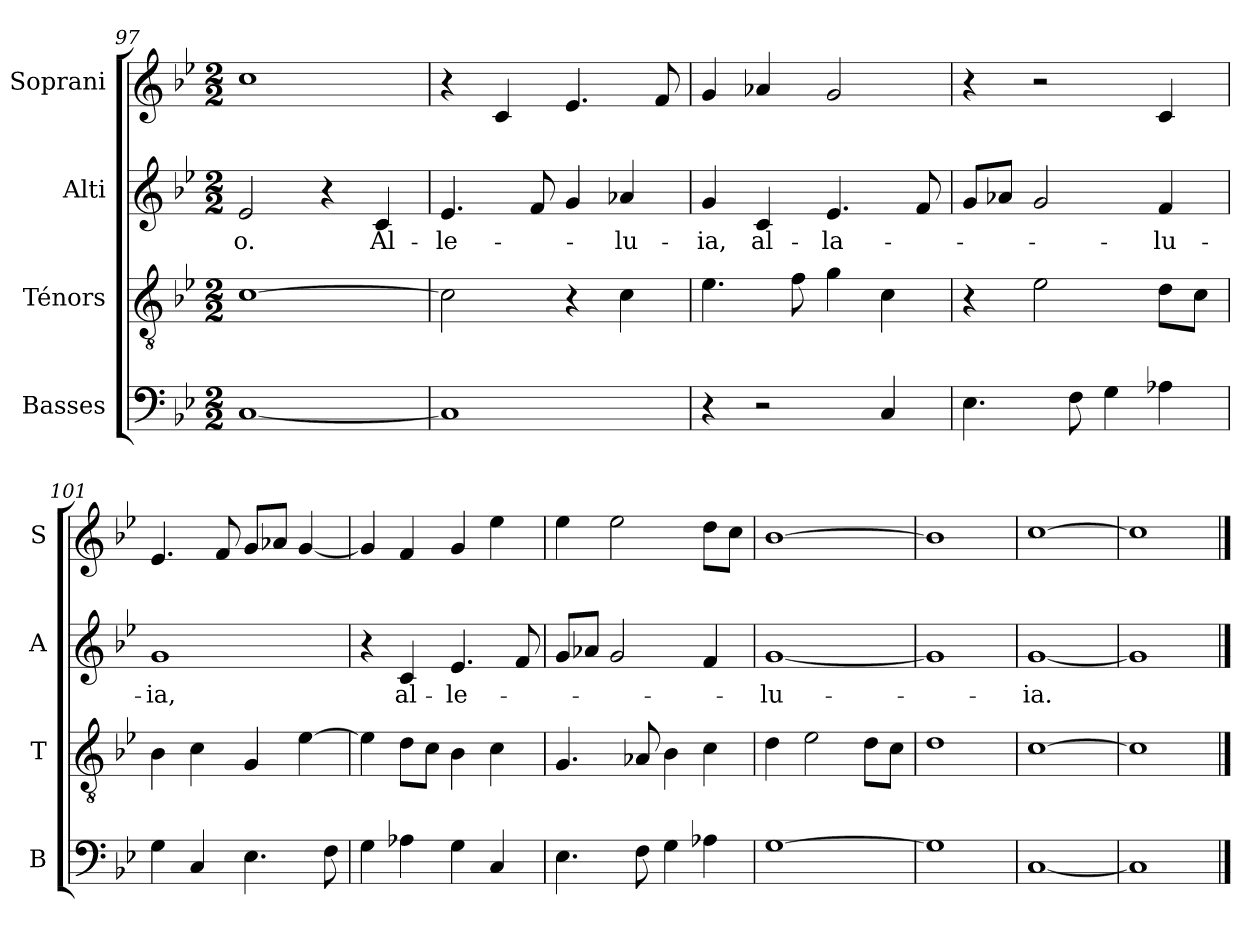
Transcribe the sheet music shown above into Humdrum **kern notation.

**kern	**kern	**kern	**text	**kern
*part4	*part3	*part2	*part2	*part1
*staff4	*staff3	*staff2	*staff2	*staff1
*I"Basses	*I"Ténors	*I"Alti	*	*I"Soprani
*I'B	*I'T	*I'A	*	*I'S
*clefF4	*clefGv2	*clefG2	*	*clefG2
*	*ITrd-7c-12	*	*	*
*k[b-e-]	*k[b-e-]	*k[b-e-]	*	*k[b-e-]
*M2/2	*M2/2	*M2/2	*	*M2/2
=97	=97	=97	=97	=97
!	!	!	!LO:LY:b	!
[1C	[1cc	2e-/	-o.	1cc
.	.	4r	.	.
!	!	!	!LO:LY:b	!
.	.	4c/	Al-	.
!!LO:LB:g=z
=98	=98	=98	=98	=98
!	!	!	!LO:LY:b	!
1C]	2cc\]	4.e-/	-le-	4r
.	.	.	.	4c/
.	.	8f/	.	.
.	4r	4g/	.	4.e-/
!	!	!	!LO:LY:b	!
.	4cc\	4a-X/	-lu-	.
.	.	.	.	8f/
=99	=99	=99	=99	=99
!	!	!	!LO:LY:b	!
4r	4.ee-\	4g/	-ia,	4g/
!	!	!	!LO:LY:b	!
2r	.	4c/	al-	4a-X/
.	8ff\	.	.	.
!	!	!	!LO:LY:b	!
.	4gg\	4.e-/	-la-	2g/
4C/	4cc\	.	.	.
.	.	8f/	.	.
=100	=100	=100	=100	=100
4.E-\	4r	8g/L	.	4r
.	.	8a-X/J	.	.
.	2ee-\	2g/	.	2r
8F\	.	.	.	.
4G\	.	.	.	.
!	!	!	!LO:LY:b	!
4A-X\	8dd\L	4f/	-lu-	4c/
.	8cc\J	.	.	.
=101	=101	=101	=101	=101
!	!	!	!LO:LY:b	!
4G\	4b-\	1g	-ia,	4.e-/
4C/	4cc\	.	.	.
.	.	.	.	8f/
4.E-\	4g/	.	.	8g/L
.	.	.	.	8a-X/J
.	[4ee-\	.	.	[4g/
8F\	.	.	.	.
=102	=102	=102	=102	=102
4G\	4ee-\]	4r	.	4g/]
!	!	!	!LO:LY:b	!
4A-X\	8dd\L	4c/	al-	4f/
.	8cc\J	.	.	.
!	!	!	!LO:LY:b	!
4G\	4b-\	4.e-/	-le-	4g/
4C/	4cc\	.	.	4ee-\
.	.	8f/	.	.
=103	=103	=103	=103	=103
4.E-\	4.g/	8g/L	.	4ee-\
.	.	8a-X/J	.	.
.	.	2g/	.	2ee-\
8F\	8a-X/	.	.	.
4G\	4b-\	.	.	.
4A-X\	4cc\	4f/	.	8dd\L
.	.	.	.	8cc\J
!!LO:PB:g=z
=104	=104	=104	=104	=104
!	!	!	!LO:LY:b	!
[1G	4dd\	[1g	-lu-	[1b-
.	2ee-\	.	.	.
.	8dd\L	.	.	.
.	8cc\J	.	.	.
=105	=105	=105	=105	=105
1G]	1dd	1g]	.	1b-]
=106	=106	=106	=106	=106
!	!	!	!LO:LY:b	!
[1C	[1cc	[1g	-ia.	[1cc
=107	=107	=107	=107	=107
1C]	1cc]	1g]	.	1cc]
==	==	==	==	==
*-	*-	*-	*-	*-
